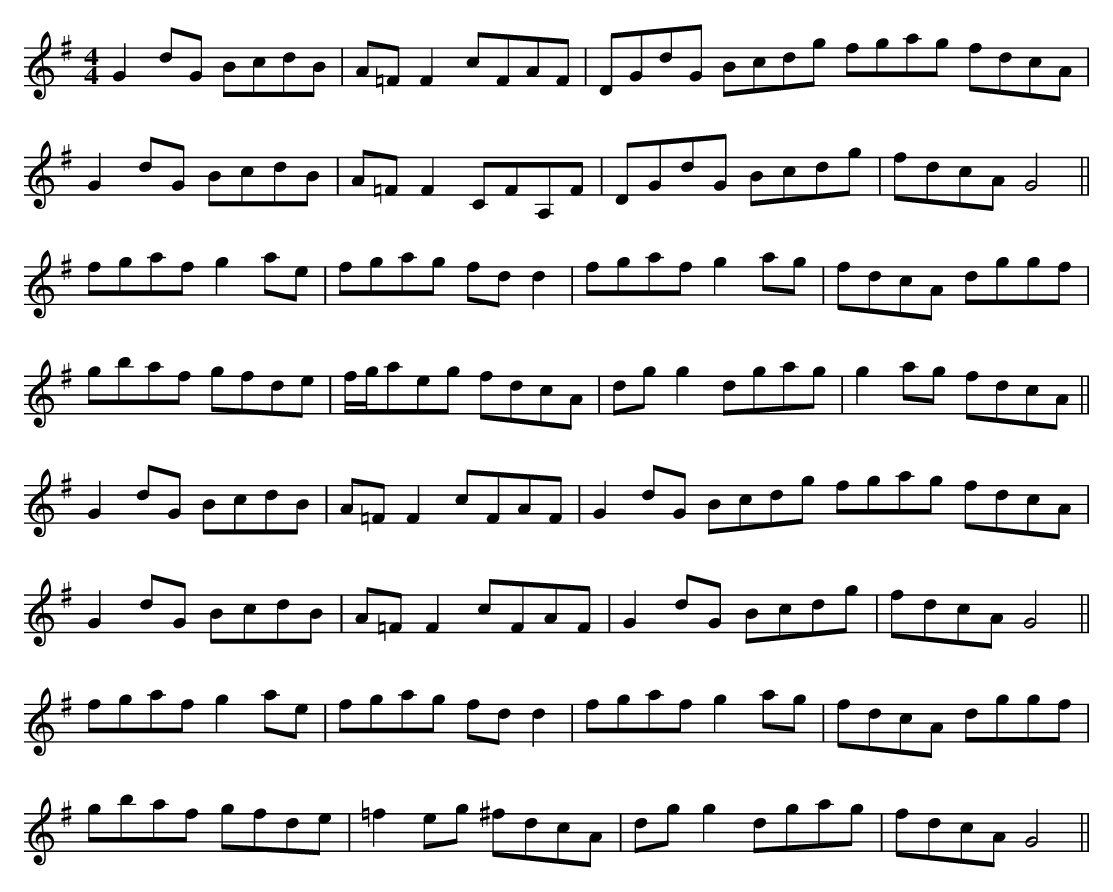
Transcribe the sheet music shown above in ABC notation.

X:1
M:4/4
K:G
G2 dG BcdB|A=F F2 cFAF|DGdG Bcdg fgag fdcA|
G2 dG BcdB|A=F F2 CFA,F|DGdG Bcdg|fdcA G4||
fgaf g2 ae|fgag fd d2|fgaf g2 ag|fdcA dggf|
gbaf gfde|f/g/aeg fdcA|dg g2 dgag|g2 ag fdcA||
G2 dG BcdB|A=F F2 cFAF|G2 dG Bcdg fgag fdcA|
G2 dG BcdB|A=F F2 cFAF|G2 dG Bcdg|fdcA G4||
fgaf g2 ae|fgag fd d2|fgaf g2 ag|fdcA dggf|
gbaf gfde|=f2 eg ^fdcA|dg g2 dgag|fdcA G4||
